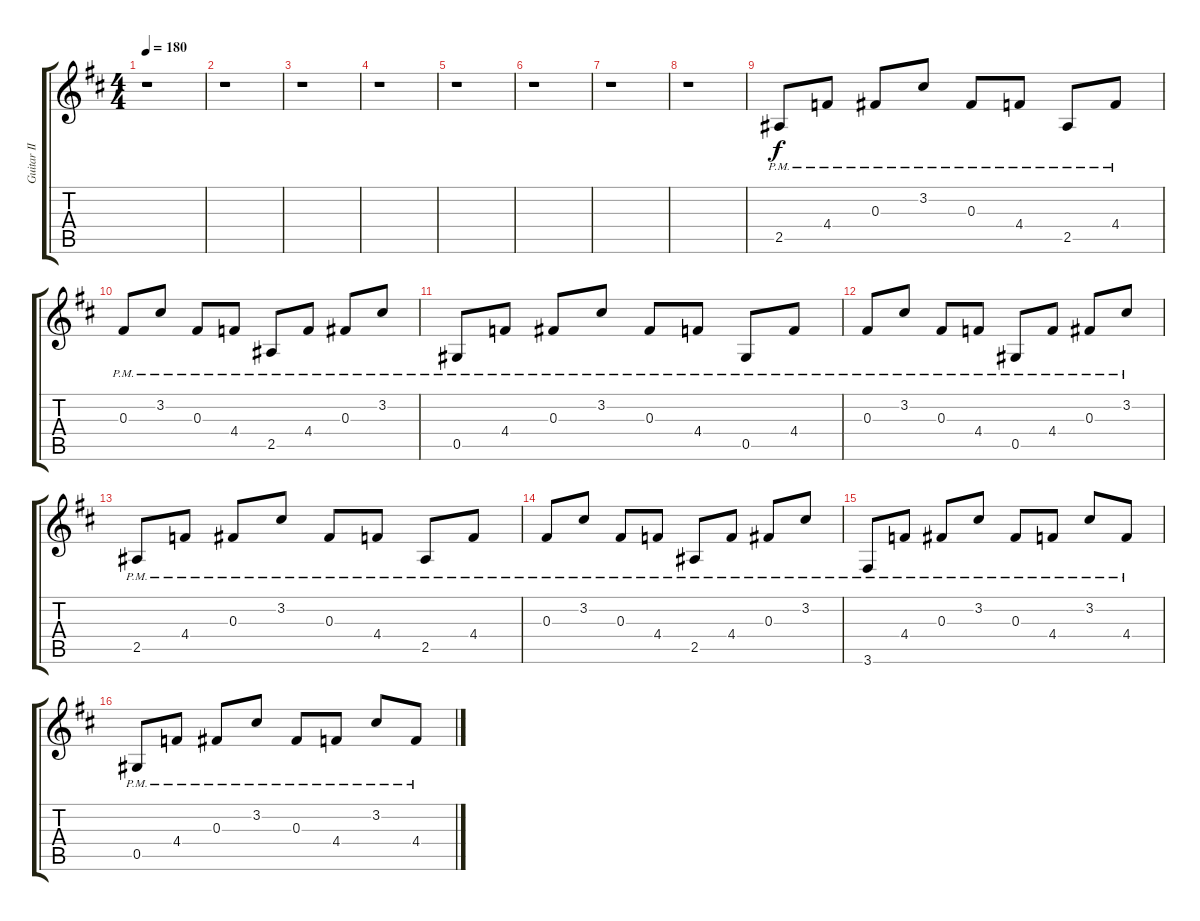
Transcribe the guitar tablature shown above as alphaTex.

\track ("Guitar II" "Guitar II") {instrument distortionguitar}
\staff {score tabs}
\tuning (Eb4 Bb3 Gb3 Db3 Ab2 Eb2) {hide}
\ts (4 4)
\tempo 180
\clef g2
\ks bminor
r.1{dy f} |
r.1 |
r.1 |
r.1 |
r.1 |
r.1 |
r.1 |
r.1 |
2.5{pm}.8 4.4{pm}.8 0.3{pm}.8 3.2{pm}.8 0.3{pm}.8 4.4{pm}.8 2.5{pm}.8 4.4{pm}.8 |
0.3{pm}.8 3.2{pm}.8 0.3{pm}.8 4.4{pm}.8 2.5{pm}.8 4.4{pm}.8 0.3{pm}.8 3.2{pm}.8 |
0.5{pm}.8 4.4{pm}.8 0.3{pm}.8 3.2{pm}.8 0.3{pm}.8 4.4{pm}.8 0.5{pm}.8 4.4{pm}.8 |
0.3{pm}.8 3.2{pm}.8 0.3{pm}.8 4.4{pm}.8 0.5{pm}.8 4.4{pm}.8 0.3{pm}.8 3.2{pm}.8 |
2.5{pm}.8 4.4{pm}.8 0.3{pm}.8 3.2{pm}.8 0.3{pm}.8 4.4{pm}.8 2.5{pm}.8 4.4{pm}.8 |
0.3{pm}.8 3.2{pm}.8 0.3{pm}.8 4.4{pm}.8 2.5{pm}.8 4.4{pm}.8 0.3{pm}.8 3.2{pm}.8 |
3.6{pm}.8 4.4{pm}.8 0.3{pm}.8 3.2{pm}.8 0.3{pm}.8 4.4{pm}.8 3.2{pm}.8 4.4{pm}.8 |
0.5{pm}.8 4.4{pm}.8 0.3{pm}.8 3.2{pm}.8 0.3{pm}.8 4.4{pm}.8 3.2{pm}.8 4.4{pm}.8
